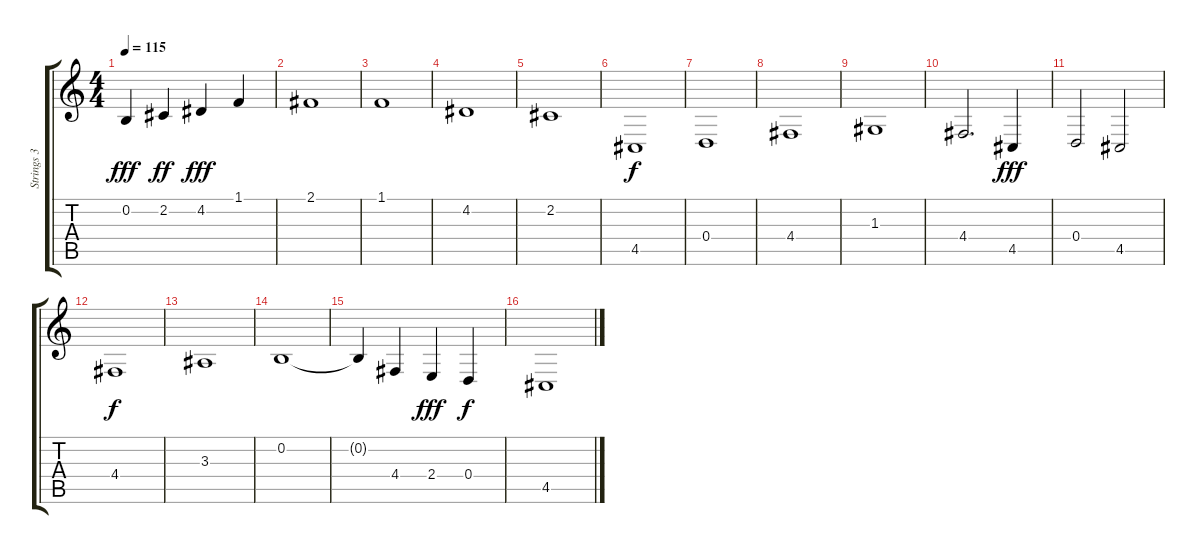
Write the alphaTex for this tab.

\track ("Strings 3" "Strings 3") {instrument stringensemble1}
\staff {score tabs}
\tuning (E4 B3 G3 D3 A2 E2) {hide}
\ts (4 4)
\tempo 115
\clef g2
\ks c
0.2.4{dy fff} 2.2.4{dy ff} 4.2.4{dy fff} 1.1.4 |
2.1.1 |
1.1.1 |
4.2.1 |
2.2.1 |
4.5.1{dy f} |
0.4.1 |
4.4.1 |
1.3.1 |
4.4.2{d} 4.5.4{dy fff} |
0.4.2 4.5.2 |
4.4.1{dy f} |
3.3.1 |
0.2.1 |
0.2{t}.4 4.4.4 2.4.4{dy fff} 0.4.4{dy f} |
4.5.1
